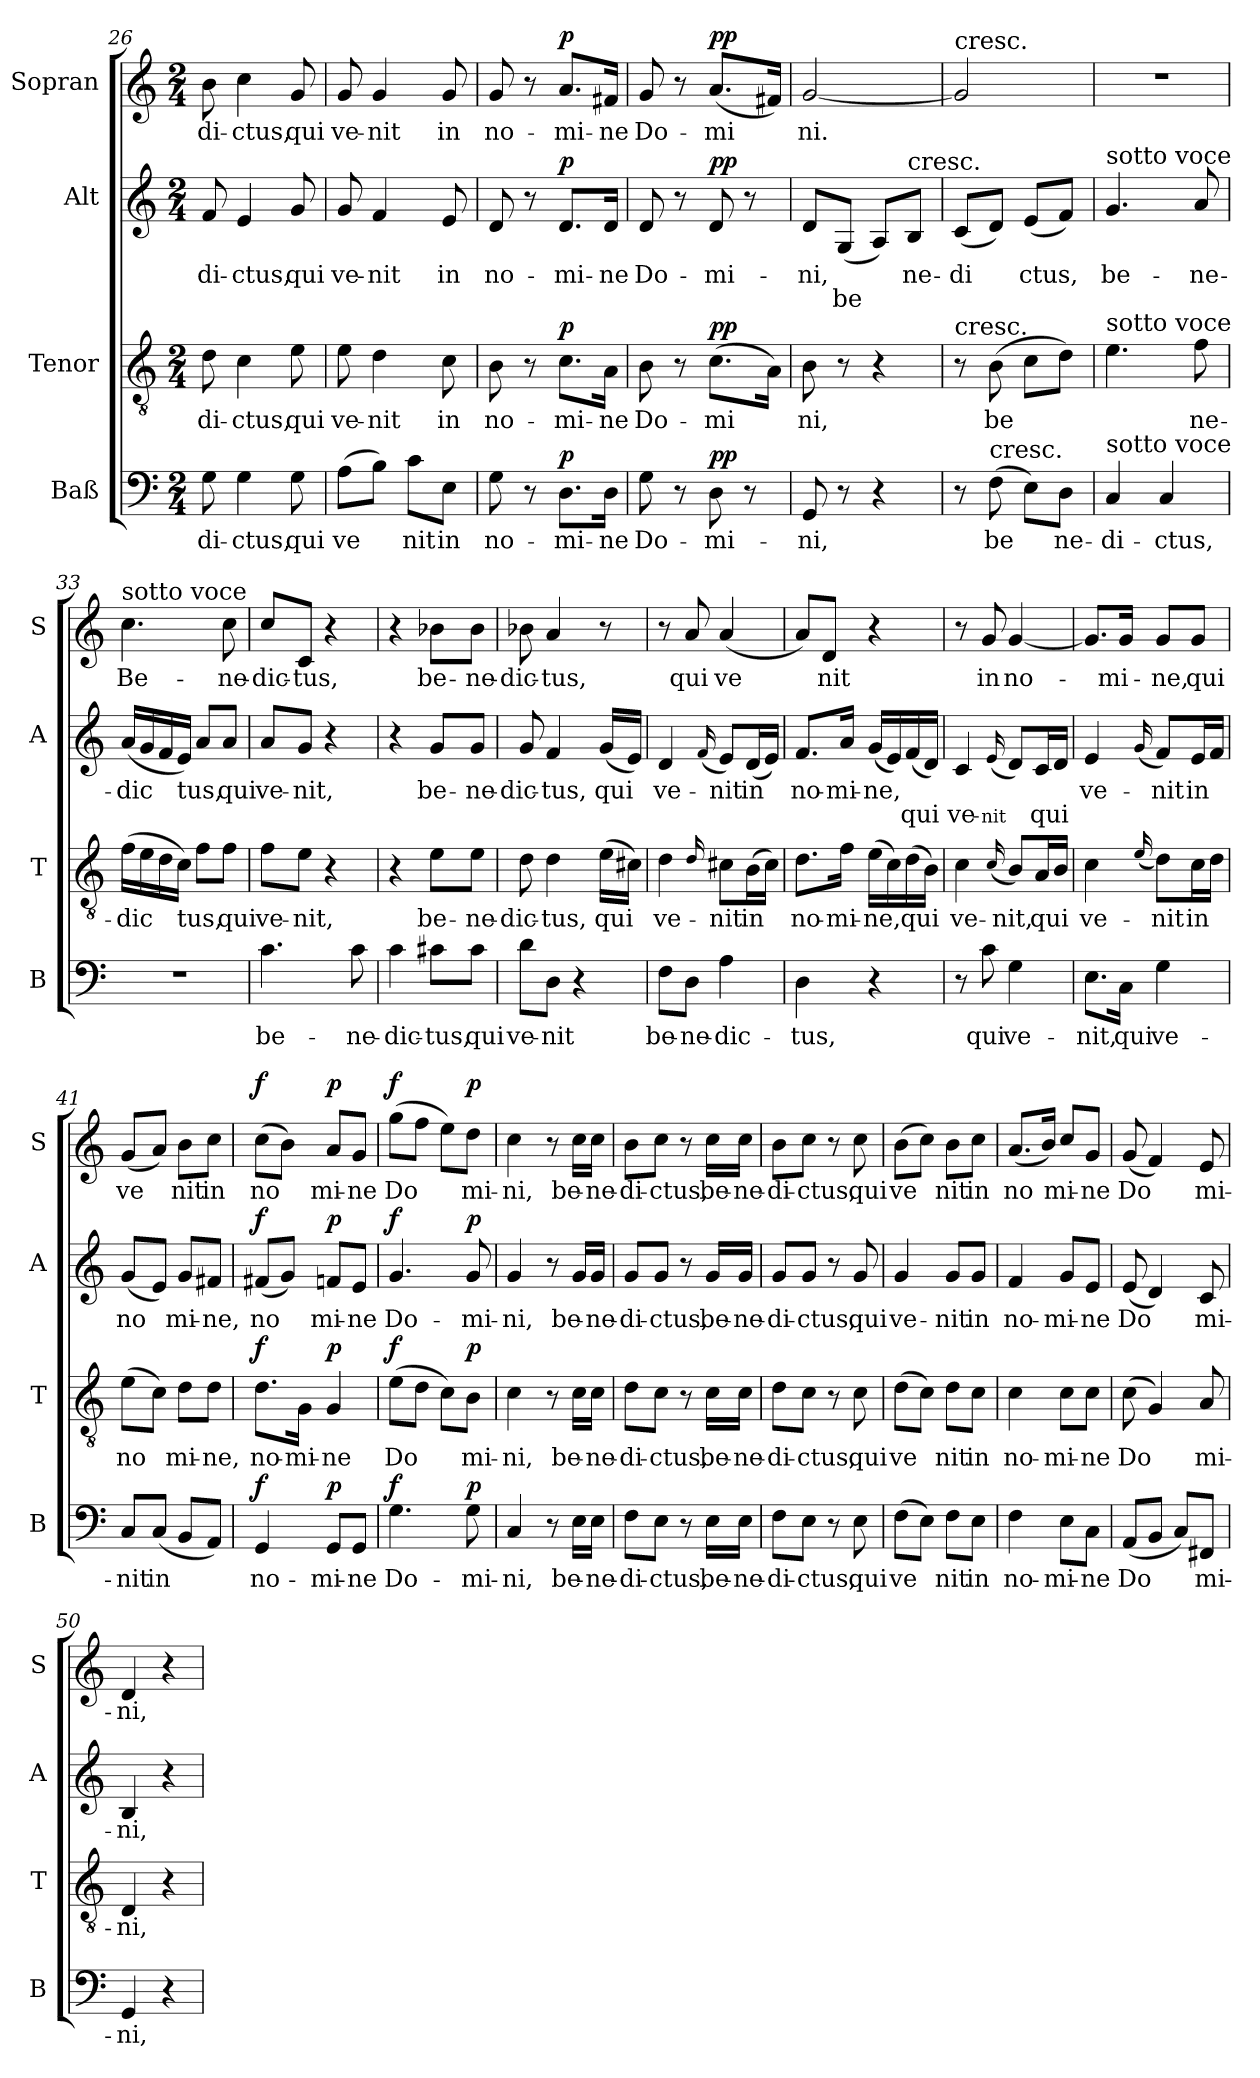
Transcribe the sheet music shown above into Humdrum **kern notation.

**kern	**text	**dynam	**kern	**text	**dynam	**kern	**text	**text	**dynam	**kern	**text	**dynam
*part4	*part4	*part4	*part3	*part3	*part3	*part2	*part2	*part2	*part2	*part1	*part1	*part1
*staff4	*staff4	*staff4	*staff3	*staff3	*staff3	*staff2	*staff2	*staff2	*staff2	*staff1	*staff1	*staff1
*I"Baß	*	*	*I"Tenor	*	*	*I"Alt	*	*	*	*I"Sopran	*	*
*I'B	*	*	*I'T	*	*	*I'A	*	*	*	*I'S	*	*
!!LO:LB:g=z
*clefF4	*	*	*clefGv2	*	*	*clefG2	*	*	*	*clefG2	*	*
*k[]	*	*	*k[]	*	*	*k[]	*	*	*	*k[]	*	*
*M2/4	*	*	*M2/4	*	*	*M2/4	*	*	*	*M2/4	*	*
=26	=26	=26	=26	=26	=26	=26	=26	=26	=26	=26	=26	=26
!	!LO:LY:b	!	!	!LO:LY:b	!	!	!LO:LY:b	!	!	!	!LO:LY:b	!
8G	-di-	.	8d	-di-	.	8f	-di-	.	.	8b	-di-	.
!	!LO:LY:b	!	!	!LO:LY:b	!	!	!LO:LY:b	!	!	!	!LO:LY:b	!
4G	-ctus,	.	4c	-ctus,	.	4e	-ctus,	.	.	4cc	-ctus,	.
!	!LO:LY:b	!	!	!LO:LY:b	!	!	!LO:LY:b	!	!	!	!LO:LY:b	!
8G	qui	.	8e	qui	.	8g	qui	.	.	8g	qui	.
=27	=27	=27	=27	=27	=27	=27	=27	=27	=27	=27	=27	=27
!	!LO:LY:b	!	!	!LO:LY:b	!	!	!LO:LY:b	!	!	!	!LO:LY:b	!
(>8AL	ve	.	8e	ve-	.	8g	ve-	.	.	8g	ve-	.
!	!	!	!	!LO:LY:b	!	!	!LO:LY:b	!	!	!	!LO:LY:b	!
8BJ)	.	.	4d	-nit	.	4f	-nit	.	.	4g	-nit	.
!	!LO:LY:b	!	!	!	!	!	!	!	!	!	!	!
8cL	nit	.	.	.	.	.	.	.	.	.	.	.
!	!LO:LY:b	!	!	!LO:LY:b	!	!	!LO:LY:b	!	!	!	!LO:LY:b	!
8EJ	in	.	8c	in	.	8e	in	.	.	8g	in	.
=28	=28	=28	=28	=28	=28	=28	=28	=28	=28	=28	=28	=28
!	!LO:LY:b	!	!	!LO:LY:b	!	!	!LO:LY:b	!	!	!	!LO:LY:b	!
8G	no-	.	8B	no-	.	8d	no-	.	.	8g	no-	.
8r	.	.	8r	.	.	8r	.	.	.	8r	.	.
!	!LO:LY:b	!LO:DY:a	!	!LO:LY:b	!LO:DY:a	!	!LO:LY:b	!	!LO:DY:b	!	!LO:LY:b	!LO:DY:a
8.DL	-mi-	p	8.cL	-mi-	p	8.dL	-mi-	.	p	8.aL	-mi-	p
!	!LO:LY:b	!	!	!LO:LY:b	!	!	!LO:LY:b	!	!	!	!LO:LY:b	!
16DJk	-ne	.	16AJk	-ne	.	16dJk	-ne	.	.	16f#XJk	-ne	.
=29	=29	=29	=29	=29	=29	=29	=29	=29	=29	=29	=29	=29
!	!LO:LY:b	!	!	!LO:LY:b	!	!	!LO:LY:b	!	!	!	!LO:LY:b	!
8G	Do-	.	8B	Do-	.	8d	Do-	.	.	8g	Do-	.
8r	.	.	8r	.	.	8r	.	.	.	8r	.	.
!	!LO:LY:b	!LO:DY:a	!	!LO:LY:b	!LO:DY:a	!	!LO:LY:b	!	!LO:DY:a	!	!LO:LY:b	!LO:DY:a
8D	-mi-	pp	(>8.cL	-mi	pp	8d	-mi-	.	pp	(<8.aL	-mi	pp
8r	.	.	.	.	.	8r	.	.	.	.	.	.
.	.	.	16AJk)	.	.	.	.	.	.	16f#XJk)	.	.
=30	=30	=30	=30	=30	=30	=30	=30	=30	=30	=30	=30	=30
!	!LO:LY:b	!	!	!LO:LY:b	!	!	!LO:LY:b	!	!	!	!LO:LY:b	!
8GG	-ni,	.	8B	-ni,	.	8dL	-ni,	.	.	[2g	ni.	.
!	!	!	!	!	!	!	!	!LO:LY:b	!	!	!	!
8r	.	.	8r	.	.	(<8GJ	.	be	.	.	.	.
4r	.	.	4r	.	.	8AL)	.	.	.	.	.	.
!	!	!	!	!	!	!LO:TX:a:t=cresc.	!	!	!	!	!	!
!	!	!	!	!	!	!	!LO:LY:b	!	!	!	!	!
.	.	.	.	.	.	8BJ	ne-	.	.	.	.	.
=31	=31	=31	=31	=31	=31	=31	=31	=31	=31	=31	=31	=31
!	!	!	!	!	!	!	!	!	!	!LO:TX:a:t=cresc.	!	!
!	!	!	!LO:TX:a:t=cresc.	!	!	!	!	!	!	!	!	!
!	!	!	!	!	!	!	!LO:LY:b	!	!	!	!	!
8r	.	.	8r	.	.	(<8cL	-di	.	.	2g]	.	.
!LO:TX:a:t=cresc.	!	!	!	!	!	!	!	!	!	!	!	!
!	!LO:LY:b	!	!	!LO:LY:b	!	!	!	!	!	!	!	!
(>8F	be	.	(>8B	be	.	8dJ)	.	.	.	.	.	.
!	!	!	!	!	!	!	!LO:LY:b	!	!	!	!	!
8EL)	.	.	8cL	.	.	(<8eL	ctus,	.	.	.	.	.
!	!LO:LY:b	!	!	!	!	!	!	!	!	!	!	!
8DJ	ne-	.	8dJ)	.	.	8fJ)	.	.	.	.	.	.
=32	=32	=32	=32	=32	=32	=32	=32	=32	=32	=32	=32	=32
!	!	!	!	!	!	!LO:TX:a:t=sotto voce	!	!	!	!	!	!
!	!	!	!LO:TX:a:t=sotto voce	!	!	!	!	!	!	!	!	!
!LO:TX:a:t=sotto voce	!	!	!	!	!	!	!	!	!	!	!	!
!	!LO:LY:b	!	!	!	!	!	!LO:LY:b	!	!	!	!	!
4C	-di-	.	4.e	.	.	4.g	be-	.	.	2r	.	.
!	!LO:LY:b	!	!	!	!	!	!	!	!	!	!	!
4C	-ctus,	.	.	.	.	.	.	.	.	.	.	.
!	!	!	!	!LO:LY:b	!	!	!LO:LY:b	!	!	!	!	!
.	.	.	8f	ne-	.	8a	-ne-	.	.	.	.	.
=33	=33	=33	=33	=33	=33	=33	=33	=33	=33	=33	=33	=33
!	!	!	!	!	!	!	!	!	!	!LO:TX:a:t=sotto voce	!	!
!	!	!	!	!LO:LY:b	!	!	!LO:LY:b	!	!	!	!LO:LY:b	!
2r	.	.	(>16fLL	-dic	.	(<16aLL	-dic	.	.	4.cc	Be-	.
.	.	.	16e	.	.	16g	.	.	.	.	.	.
.	.	.	16d	.	.	16f	.	.	.	.	.	.
.	.	.	16cJJ)	.	.	16eJJ)	.	.	.	.	.	.
!	!	!	!	!LO:LY:b	!	!	!LO:LY:b	!	!	!	!	!
.	.	.	8fL	tus,	.	8aL	tus,	.	.	.	.	.
!	!	!	!	!LO:LY:b	!	!	!LO:LY:b	!	!	!	!LO:LY:b	!
.	.	.	8fJ	qui	.	8aJ	qui	.	.	8cc	-ne-	.
=34	=34	=34	=34	=34	=34	=34	=34	=34	=34	=34	=34	=34
!	!LO:LY:b	!	!	!LO:LY:b	!	!	!LO:LY:b	!	!	!	!LO:LY:b	!
4.c	be-	.	8fL	ve-	.	8aL	ve-	.	.	8ccL	-dic-	.
!	!	!	!	!LO:LY:b	!	!	!LO:LY:b	!	!	!	!LO:LY:b	!
.	.	.	8eJ	-nit,	.	8gJ	-nit,	.	.	8cJ	-tus,	.
.	.	.	4r	.	.	4r	.	.	.	4r	.	.
!	!LO:LY:b	!	!	!	!	!	!	!	!	!	!	!
8c	-ne-	.	.	.	.	.	.	.	.	.	.	.
=35	=35	=35	=35	=35	=35	=35	=35	=35	=35	=35	=35	=35
!	!LO:LY:b	!	!	!	!	!	!	!	!	!	!	!
4c	-dic-	.	4r	.	.	4r	.	.	.	4r	.	.
!	!LO:LY:b	!	!	!LO:LY:b	!	!	!LO:LY:b	!	!	!	!LO:LY:b	!
8c#XL	-tus,	.	8eL	be-	.	8gL	be-	.	.	8b-XL	be-	.
!	!LO:LY:b	!	!	!LO:LY:b	!	!	!LO:LY:b	!	!	!	!LO:LY:b	!
8c#J	qui	.	8eJ	-ne-	.	8gJ	-ne-	.	.	8b-J	-ne-	.
=36	=36	=36	=36	=36	=36	=36	=36	=36	=36	=36	=36	=36
!	!LO:LY:b	!	!	!LO:LY:b	!	!	!LO:LY:b	!	!	!	!LO:LY:b	!
8dL	ve-	.	8d	-dic-	.	8g	-dic-	.	.	8b-X	-dic-	.
!	!LO:LY:b	!	!	!LO:LY:b	!	!	!LO:LY:b	!	!	!	!LO:LY:b	!
8DJ	-nit	.	4d	-tus,	.	4f	-tus,	.	.	4a	-tus,	.
4r	.	.	.	.	.	.	.	.	.	.	.	.
!	!	!	!	!LO:LY:b	!	!	!LO:LY:b	!	!	!	!	!
.	.	.	(>16eLL	qui	.	(<16gLL	qui	.	.	8r	.	.
.	.	.	16c#XJJ)	.	.	16eJJ)	.	.	.	.	.	.
!!LO:LB:g=z
=37	=37	=37	=37	=37	=37	=37	=37	=37	=37	=37	=37	=37
!	!LO:LY:b	!	!	!LO:LY:b	!	!	!LO:LY:b	!	!	!	!	!
8FL	be-	.	4d	ve-	.	4d	ve-	.	.	8r	.	.
!	!LO:LY:b	!	!	!	!	!	!	!	!	!	!LO:LY:b	!
8DJ	-ne-	.	.	.	.	.	.	.	.	8a	qui	.
.	.	.	16qqd/	.	.	(16qqf	.	.	.	.	.	.
!	!LO:LY:b	!	!	!LO:LY:b	!	!	!LO:LY:b	!	!	!	!LO:LY:b	!
4A	-dic-	.	8c#XL	-nit	.	8eL)	-nit	.	.	(<4a	ve	.
!	!	!	!	!LO:LY:b	!	!	!LO:LY:b	!	!	!	!	!
.	.	.	(>16BL	in	.	(<16dL	in	.	.	.	.	.
.	.	.	16c#JJ)	.	.	16eJJ)	.	.	.	.	.	.
=38	=38	=38	=38	=38	=38	=38	=38	=38	=38	=38	=38	=38
!	!LO:LY:b	!	!	!LO:LY:b	!	!	!LO:LY:b	!	!	!	!	!
4D	-tus,	.	8.dL	no-	.	8.fL	no-	.	.	8aL)	.	.
!	!	!	!	!	!	!	!	!	!	!	!LO:LY:b	!
.	.	.	.	.	.	.	.	.	.	8dJ	nit	.
!	!	!	!	!LO:LY:b	!	!	!LO:LY:b	!	!	!	!	!
.	.	.	16fJk	-mi-	.	16aJk	-mi-	.	.	.	.	.
!	!	!	!	!LO:LY:b	!	!	!LO:LY:b	!	!	!	!	!
4r	.	.	(>16eLL	-ne,	.	(<16gLL	-ne,	.	.	4r	.	.
.	.	.	16c)	.	.	16e)	.	.	.	.	.	.
!	!	!	!	!LO:LY:b	!	!	!	!LO:LY:b	!	!	!	!
.	.	.	(>16d	qui	.	(<16f	.	qui	.	.	.	.
.	.	.	16BJJ)	.	.	16dJJ)	.	.	.	.	.	.
=39	=39	=39	=39	=39	=39	=39	=39	=39	=39	=39	=39	=39
!	!	!	!	!LO:LY:b	!	!	!	!LO:LY:b	!	!	!	!
8r	.	.	4c	ve-	.	4c	.	ve-	.	8r	.	.
!	!LO:LY:b	!	!	!	!	!	!	!	!	!	!LO:LY:b	!
8c	qui	.	.	.	.	.	.	.	.	8g	in	.
!	!	!	!	!	!	!	!	!LO:LY:b	!	!	!	!
.	.	.	(16qqc/	.	.	(16qqe	.	-nit	.	.	.	.
!	!LO:LY:b	!	!	!LO:LY:b	!	!	!	!	!	!	!LO:LY:b	!
4G	ve-	.	8BL)	-nit,	.	8dL)	.	.	.	[4g	no-	.
!	!	!	!	!LO:LY:b	!	!	!	!LO:LY:b	!	!	!	!
.	.	.	16AL	qui	.	16cL	.	qui	.	.	.	.
.	.	.	16BJJ	.	.	16dJJ	.	.	.	.	.	.
=40	=40	=40	=40	=40	=40	=40	=40	=40	=40	=40	=40	=40
!	!LO:LY:b	!	!	!LO:LY:b	!	!	!LO:LY:b	!	!	!	!	!
8.EL	-nit,	.	4c	ve-	.	4e	ve-	.	.	8.gL]	.	.
!	!LO:LY:b	!	!	!	!	!	!	!	!	!	!LO:LY:b	!
16CJk	qui	.	.	.	.	.	.	.	.	16gJk	mi-	.
.	.	.	(16qqe/	.	.	(16qqg	.	.	.	.	.	.
!	!LO:LY:b	!	!	!LO:LY:b	!	!	!LO:LY:b	!	!	!	!LO:LY:b	!
4G	ve-	.	8dL)	-nit	.	8fL)	-nit	.	.	8gL	-ne,	.
!	!	!	!	!LO:LY:b	!	!	!LO:LY:b	!	!	!	!LO:LY:b	!
.	.	.	16cL	in	.	16eL	in	.	.	8gJ	qui	.
.	.	.	16dJJ	.	.	16fJJ	.	.	.	.	.	.
=41	=41	=41	=41	=41	=41	=41	=41	=41	=41	=41	=41	=41
!	!LO:LY:b	!	!	!LO:LY:b	!	!	!LO:LY:b	!	!	!	!LO:LY:b	!
8CL	-nit	.	(>8eL	no	.	(<8gL	no	.	.	(<8gL	ve	.
!	!LO:LY:b	!	!	!	!	!	!	!	!	!	!	!
(<8CJ	in	.	8cJ)	.	.	8eJ)	.	.	.	8aJ)	.	.
!	!	!	!	!LO:LY:b	!	!	!LO:LY:b	!	!	!	!LO:LY:b	!
8BBL	.	.	8dL	mi-	.	8gL	mi-	.	.	8bL	nit	.
!	!	!	!	!LO:LY:b	!	!	!LO:LY:b	!	!	!	!LO:LY:b	!
8AAJ)	.	.	8dJ	-ne,	.	8f#XJ	-ne,	.	.	8ccJ	in	.
!!LO:LB:g=z
=42	=42	=42	=42	=42	=42	=42	=42	=42	=42	=42	=42	=42
!	!LO:LY:b	!LO:DY:b	!	!LO:LY:b	!LO:DY:b	!	!LO:LY:b	!	!LO:DY:b	!	!LO:LY:b	!LO:DY:b
4GG	no-	f	8.dL	no-	f	(<8f#XL	no	.	f	(>8ccL	no	f
.	.	.	.	.	.	8gJ)	.	.	.	8bJ)	.	.
!	!	!	!	!LO:LY:b	!	!	!	!	!	!	!	!
.	.	.	16GJk	-mi-	.	.	.	.	.	.	.	.
!	!LO:LY:b	!LO:DY:b	!	!LO:LY:b	!LO:DY:a	!	!LO:LY:b	!	!LO:DY:a	!	!LO:LY:b	!LO:DY:a
8GGL	-mi-	p	4G	-ne	p	8fnL	mi-	.	p	8aL	mi-	p
!	!LO:LY:b	!	!	!	!	!	!LO:LY:b	!	!	!	!LO:LY:b	!
8GGJ	-ne	.	.	.	.	8eJ	-ne	.	.	8gJ	-ne	.
=43	=43	=43	=43	=43	=43	=43	=43	=43	=43	=43	=43	=43
!	!LO:LY:b	!LO:DY:b	!	!LO:LY:b	!LO:DY:b	!	!LO:LY:b	!	!LO:DY:b	!	!LO:LY:b	!LO:DY:a
4.G	Do-	f	(>8eL	Do	f	4.g	Do-	.	f	(>8ggL	Do	f
.	.	.	8dJ	.	.	.	.	.	.	8ffJ	.	.
.	.	.	8cL)	.	.	.	.	.	.	8eeL)	.	.
!	!LO:LY:b	!LO:DY:a	!	!LO:LY:b	!LO:DY:a	!	!LO:LY:b	!	!LO:DY:a	!	!LO:LY:b	!LO:DY:a
8G	-mi-	p	8BJ	mi-	p	8g	-mi-	.	p	8ddJ	mi-	p
=44	=44	=44	=44	=44	=44	=44	=44	=44	=44	=44	=44	=44
!	!LO:LY:b	!	!	!LO:LY:b	!	!	!LO:LY:b	!	!	!	!LO:LY:b	!
4C	-ni,	.	4c	-ni,	.	4g	-ni,	.	.	4cc	-ni,	.
8r	.	.	8r	.	.	8r	.	.	.	8r	.	.
!	!LO:LY:b	!	!	!LO:LY:b	!	!	!LO:LY:b	!	!	!	!LO:LY:b	!
16ELL	be-	.	16cLL	be-	.	16gLL	be-	.	.	16ccLL	be-	.
!	!LO:LY:b	!	!	!LO:LY:b	!	!	!LO:LY:b	!	!	!	!LO:LY:b	!
16EJJ	-ne-	.	16cJJ	-ne-	.	16gJJ	-ne-	.	.	16ccJJ	-ne-	.
=45	=45	=45	=45	=45	=45	=45	=45	=45	=45	=45	=45	=45
!	!LO:LY:b	!	!	!LO:LY:b	!	!	!LO:LY:b	!	!	!	!LO:LY:b	!
8FL	-di-	.	8dL	-di-	.	8gL	-di-	.	.	8bL	-di-	.
!	!LO:LY:b	!	!	!LO:LY:b	!	!	!LO:LY:b	!	!	!	!LO:LY:b	!
8EJ	-ctus,	.	8cJ	-ctus,	.	8gJ	-ctus,	.	.	8ccJ	-ctus,	.
8r	.	.	8r	.	.	8r	.	.	.	8r	.	.
!	!LO:LY:b	!	!	!LO:LY:b	!	!	!LO:LY:b	!	!	!	!LO:LY:b	!
16ELL	be-	.	16cLL	be-	.	16gLL	be-	.	.	16ccLL	be-	.
!	!LO:LY:b	!	!	!LO:LY:b	!	!	!LO:LY:b	!	!	!	!LO:LY:b	!
16EJJ	-ne-	.	16cJJ	-ne-	.	16gJJ	-ne-	.	.	16ccJJ	-ne-	.
=46	=46	=46	=46	=46	=46	=46	=46	=46	=46	=46	=46	=46
!	!LO:LY:b	!	!	!LO:LY:b	!	!	!LO:LY:b	!	!	!	!LO:LY:b	!
8FL	-di-	.	8dL	-di-	.	8gL	-di-	.	.	8bL	-di-	.
!	!LO:LY:b	!	!	!LO:LY:b	!	!	!LO:LY:b	!	!	!	!LO:LY:b	!
8EJ	-ctus,	.	8cJ	-ctus,	.	8gJ	-ctus,	.	.	8ccJ	-ctus,	.
8r	.	.	8r	.	.	8r	.	.	.	8r	.	.
!	!LO:LY:b	!	!	!LO:LY:b	!	!	!LO:LY:b	!	!	!	!LO:LY:b	!
8E	qui	.	8c	qui	.	8g	qui	.	.	8cc	qui	.
=47	=47	=47	=47	=47	=47	=47	=47	=47	=47	=47	=47	=47
!	!LO:LY:b	!	!	!LO:LY:b	!	!	!LO:LY:b	!	!	!	!LO:LY:b	!
(>8FL	ve	.	(>8dL	ve	.	4g	ve-	.	.	(>8bL	ve	.
8EJ)	.	.	8cJ)	.	.	.	.	.	.	8ccJ)	.	.
!	!LO:LY:b	!	!	!LO:LY:b	!	!	!LO:LY:b	!	!	!	!LO:LY:b	!
8FL	nit	.	8dL	nit	.	8gL	-nit	.	.	8bL	nit	.
!	!LO:LY:b	!	!	!LO:LY:b	!	!	!LO:LY:b	!	!	!	!LO:LY:b	!
8EJ	in	.	8cJ	in	.	8gJ	in	.	.	8ccJ	in	.
=48	=48	=48	=48	=48	=48	=48	=48	=48	=48	=48	=48	=48
!	!LO:LY:b	!	!	!LO:LY:b	!	!	!LO:LY:b	!	!	!	!LO:LY:b	!
4F	no-	.	4c	no-	.	4f	no-	.	.	(<8.aL	no	.
.	.	.	.	.	.	.	.	.	.	16bJk)	.	.
!	!LO:LY:b	!	!	!LO:LY:b	!	!	!LO:LY:b	!	!	!	!LO:LY:b	!
8EL	-mi-	.	8cL	-mi-	.	8gL	-mi-	.	.	8ccL	mi-	.
!	!LO:LY:b	!	!	!LO:LY:b	!	!	!LO:LY:b	!	!	!	!LO:LY:b	!
8CJ	-ne	.	8cJ	-ne	.	8eJ	-ne	.	.	8gJ	-ne	.
=49	=49	=49	=49	=49	=49	=49	=49	=49	=49	=49	=49	=49
!	!LO:LY:b	!	!	!LO:LY:b	!	!	!LO:LY:b	!	!	!	!LO:LY:b	!
(<8AAL	Do	.	(>8c	Do	.	(<8e	Do	.	.	(<8g	Do	.
8BBJ	.	.	4G)	.	.	4d)	.	.	.	4f)	.	.
8CL)	.	.	.	.	.	.	.	.	.	.	.	.
!	!LO:LY:b	!	!	!LO:LY:b	!	!	!LO:LY:b	!	!	!	!LO:LY:b	!
8FF#XJ	mi-	.	8A	mi-	.	8c	mi-	.	.	8e	mi-	.
=50	=50	=50	=50	=50	=50	=50	=50	=50	=50	=50	=50	=50
!	!LO:LY:b	!	!	!LO:LY:b	!	!	!LO:LY:b	!	!	!	!LO:LY:b	!
4GG	-ni,	.	4D	-ni,	.	4B	-ni,	.	.	4d	-ni,	.
4r	.	.	4r	.	.	4r	.	.	.	4r	.	.
=	=	=	=	=	=	=	=	=	=	=	=	=
*-	*-	*-	*-	*-	*-	*-	*-	*-	*-	*-	*-	*-
